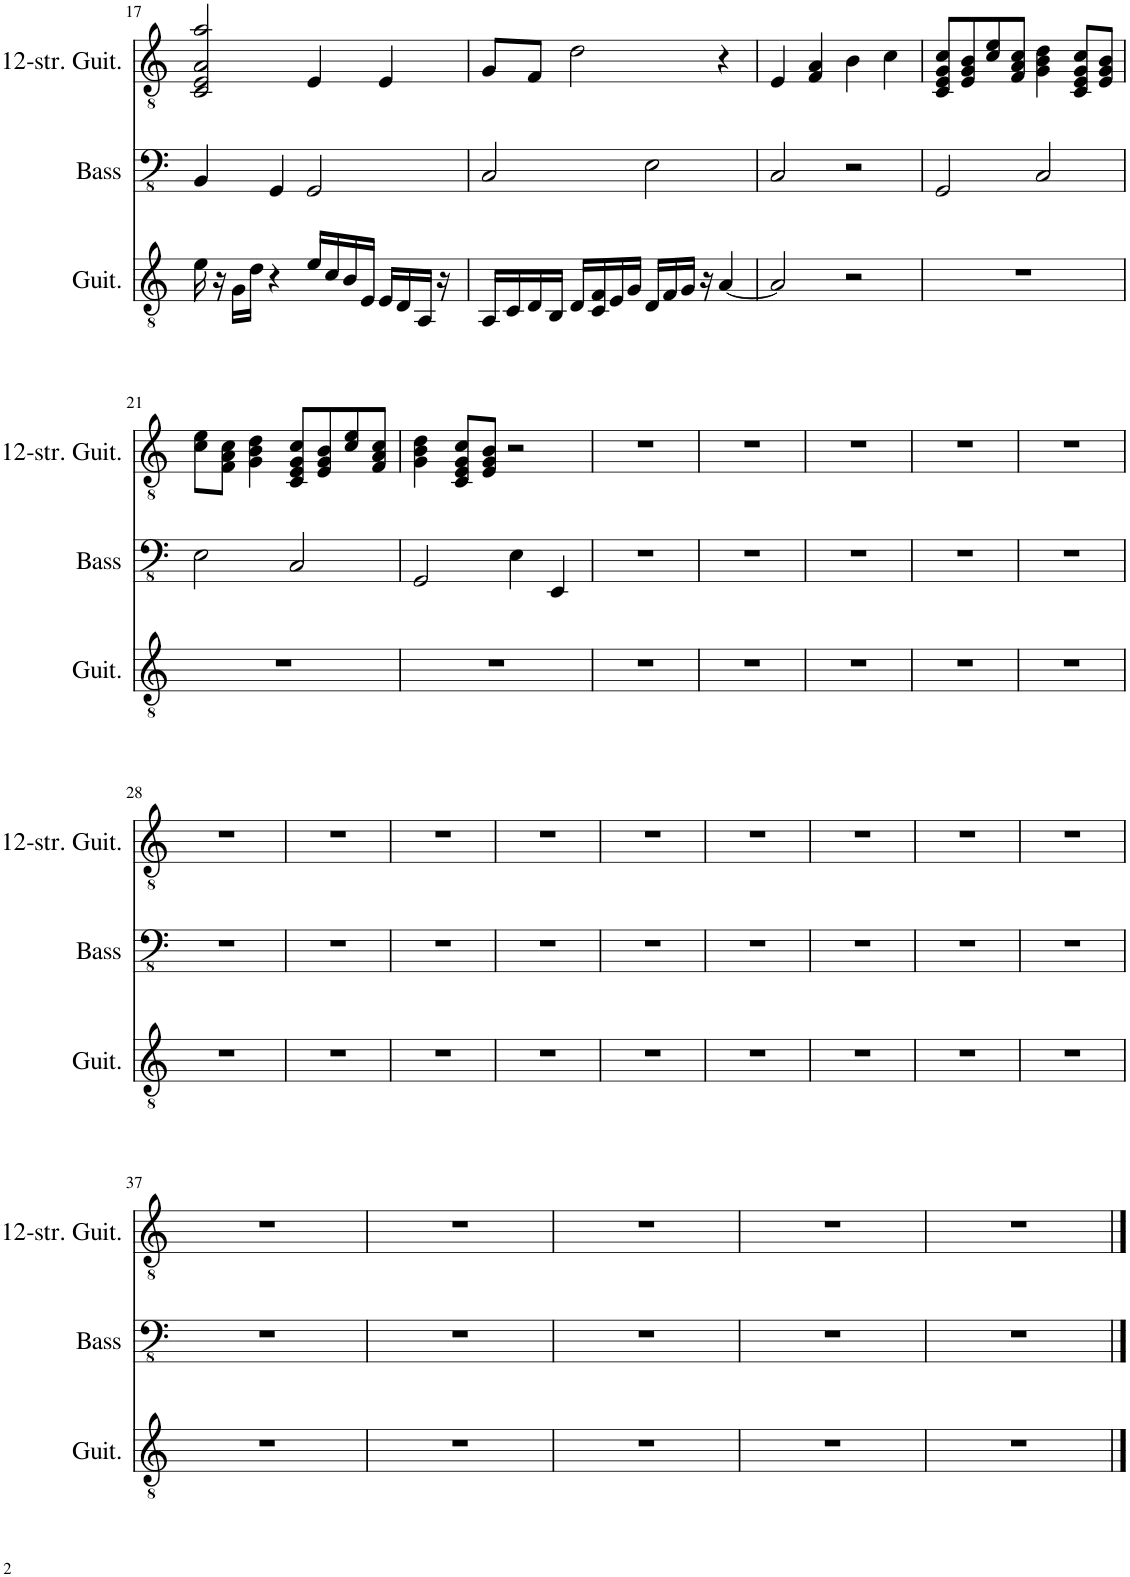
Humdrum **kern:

**kern	**kern	**kern
*part3	*part2	*part1
*staff3	*staff2	*staff1
*I"Guitar	*I"Acoustic Bass	*I"12-string Guitar
*I'Guit.	*I'Bass	*I'12-str. Guit.
!!LO:PB:g=z
*clefGv2	*clefFv4	*clefGv2
*k[]	*k[]	*k[]
*M4/4	*M4/4	*M4/4
=17	=17	=17
16e\	4BBB/	2C/ 2E/ 2A/ 2a/
16r	.	.
16G\LL	.	.
16d\JJ	.	.
4r	4GGG/	.
16e/LL	2GGG/	4E/
16c/	.	.
16B/	.	.
16E/JJ	.	.
16E/LL	.	4E/
16D/	.	.
16AA/JJ	.	.
16r	.	.
=18	=18	=18
16AA/LL	2CC/	8G/L
16C/	.	.
16D/	.	8F/J
16BB/JJ	.	.
16D/LL	.	2d\
16C/ 16F/	.	.
16E/	.	.
16G/JJ	.	.
16D/LL	2EE\	.
16F/	.	.
16G/JJ	.	.
16r	.	.
[4A/	.	4r
=19	=19	=19
2A/]	2CC/	4E/
.	.	4F/ 4A/
2r	2r	4B\
.	.	4c\
=20	=20	=20
1r	2GGG/	8C/ 8E/ 8G/ 8c/L
.	.	8E/ 8G/ 8B/
.	.	8c/ 8e/
.	.	8F/ 8A/ 8c/J
.	2CC/	4G\ 4B\ 4d\
.	.	8C/ 8E/ 8G/ 8c/L
.	.	8E/ 8G/ 8B/J
!!LO:LB:g=z
=21	=21	=21
1r	2EE\	8c\ 8e\L
.	.	8F\ 8A\ 8c\J
.	.	4G\ 4B\ 4d\
.	2CC/	8C/ 8E/ 8G/ 8c/L
.	.	8E/ 8G/ 8B/
.	.	8c/ 8e/
.	.	8F/ 8A/ 8c/J
=22	=22	=22
1r	2GGG/	4G\ 4B\ 4d\
.	.	8C/ 8E/ 8G/ 8c/L
.	.	8E/ 8G/ 8B/J
.	4EE\	2r
.	4EEE/	.
=23	=23	=23
1r	1r	1r
=24	=24	=24
1r	1r	1r
=25	=25	=25
1r	1r	1r
=26	=26	=26
1r	1r	1r
=27	=27	=27
1r	1r	1r
!!LO:LB:g=z
=28	=28	=28
1r	1r	1r
=29	=29	=29
1r	1r	1r
=30	=30	=30
1r	1r	1r
=31	=31	=31
1r	1r	1r
=32	=32	=32
1r	1r	1r
=33	=33	=33
1r	1r	1r
=34	=34	=34
1r	1r	1r
=35	=35	=35
1r	1r	1r
=36	=36	=36
1r	1r	1r
!!LO:LB:g=z
=37	=37	=37
1r	1r	1r
=38	=38	=38
1r	1r	1r
=39	=39	=39
1r	1r	1r
=40	=40	=40
1r	1r	1r
=41	=41	=41
1r	1r	1r
==	==	==
*-	*-	*-
